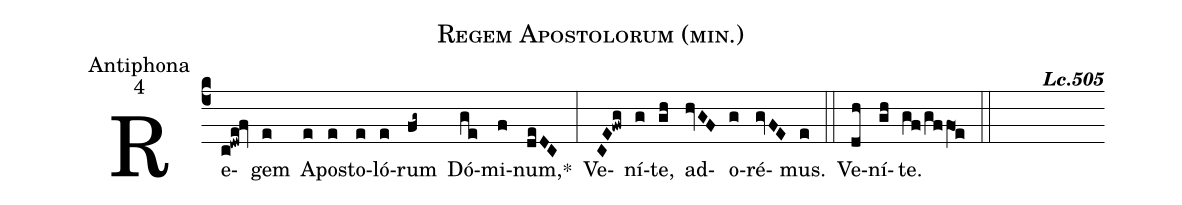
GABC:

name:Regem Apostolorum (min.);
office-part:Antiphona;
mode:4;
commentary:{\bfseries Lc.505};
%%
(c4) Re(c!dwe!fv)gem(e) A(e)po(e)sto(e)ló(e)rum(fg~) Dó(ge)mi(f)num,<sp>*</sp>(deDC) (:)
Ve(CE!fwg)ní(g)te,(gh) ad(hvGF)o(g)ré(gvFE)mus.(e) (::)
Ve(dh)ní(gh)te.(gf/gffO1e) (::)
